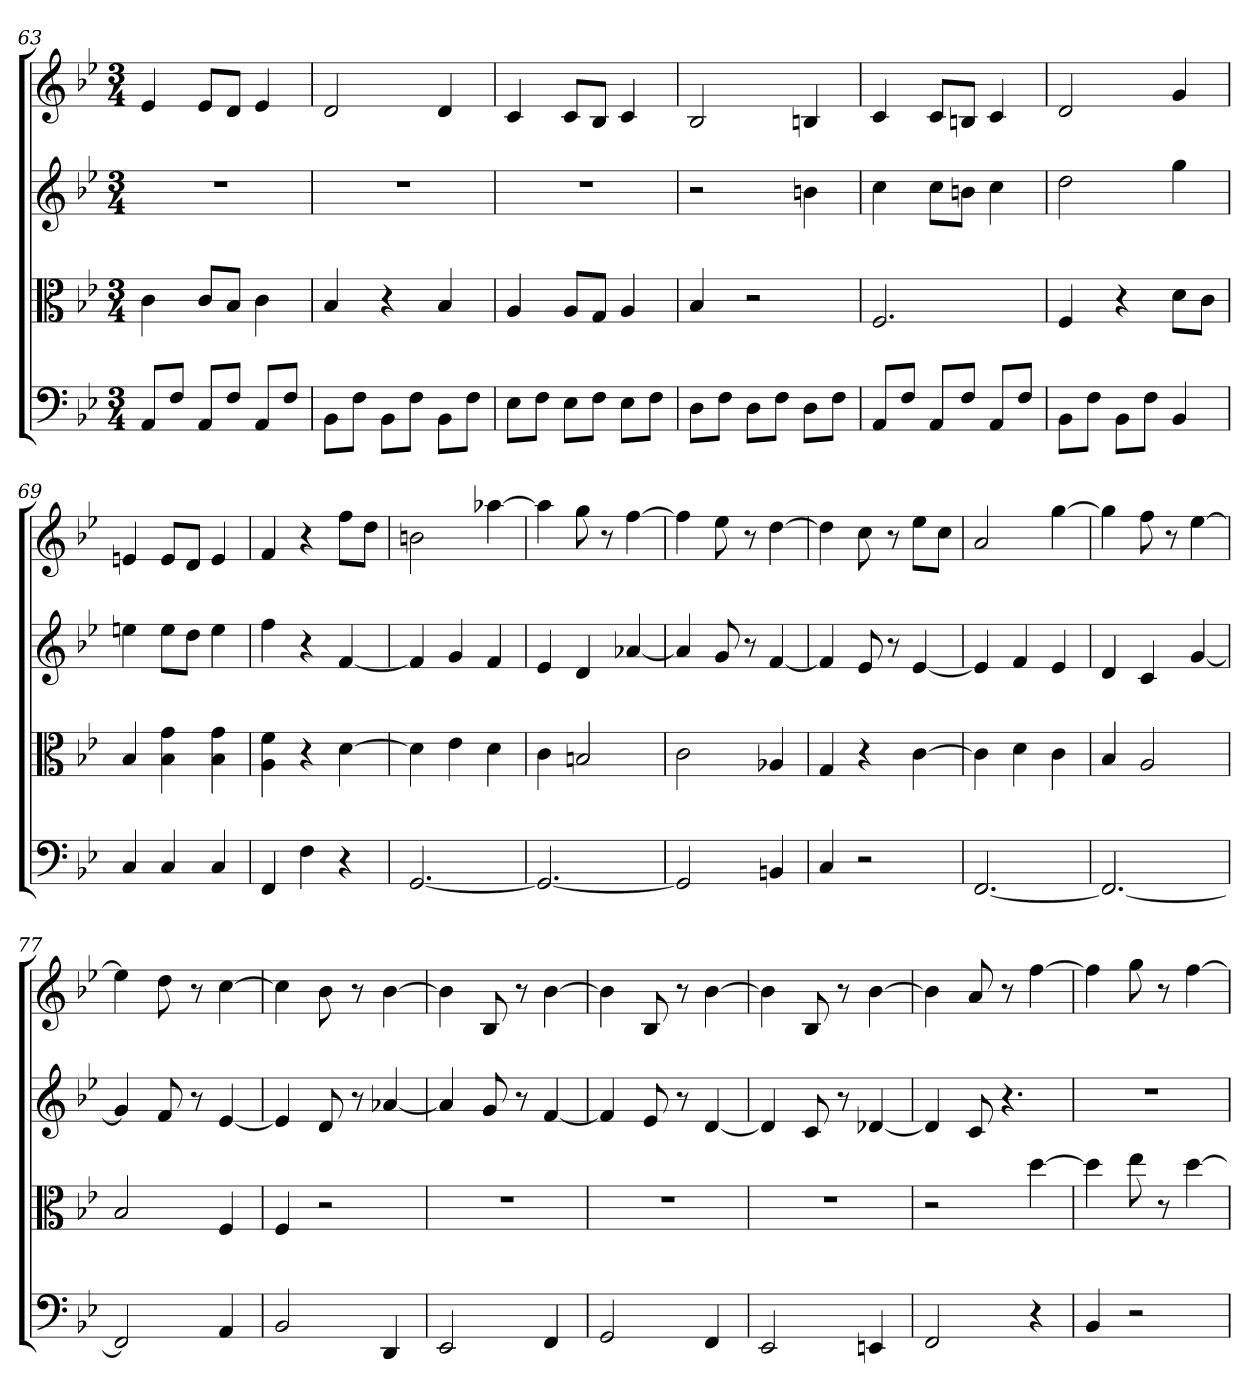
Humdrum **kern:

**kern	**kern	**kern	**kern
*part4	*part3	*part2	*part1
*staff4	*staff3	*staff2	*staff1
*clefF4	*clefC3	*	*
*k[b-e-]	*k[b-e-]	*k[b-e-]	*k[b-e-]
*B-:	*B-:	*B-:	*B-:
*M3/4	*M3/4	*M3/4	*M3/4
=63	=63	=63	=63
8AA/L	4c	2.r	4e-
8F/J	.	.	.
8AA/L	8c/L	.	8e-L
8F/J	8B-/J	.	8dJ
8AA/L	4c	.	4e-
8F/J	.	.	.
=64	=64	=64	=64
8BB-\L	4B-	2.r	2d
8F\J	.	.	.
8BB-\L	4r	.	.
8F\J	.	.	.
8BB-\L	4B-	.	4d
8F\J	.	.	.
=65	=65	=65	=65
8E-\L	4A	2.r	4c
8F\J	.	.	.
8E-\L	8A/L	.	8cL
8F\J	8G/J	.	8B-J
8E-\L	4A	.	4c
8F\J	.	.	.
=66	=66	=66	=66
8D\L	4B-	2r	2B-
8F\J	.	.	.
8D\L	2r	.	.
8F\J	.	.	.
8D\L	.	4bn	4Bn
8F\J	.	.	.
=67	=67	=67	=67
8AA/L	2.F	4cc	4c
8F/J	.	.	.
8AA/L	.	8ccL	8cL
8F/J	.	8bnJ	8BnJ
8AA/L	.	4cc	4c
8F/J	.	.	.
=68	=68	=68	=68
8BB-\L	4F	2dd	2d
8F\J	.	.	.
8BB-\L	4r	.	.
8F\J	.	.	.
4BB-	8d\L	4gg	4g
.	8c\J	.	.
=69	=69	=69	=69
4C	4B-	4een	4en
4C	4B- 4g	8eeL	8eL
.	.	8ddJ	8dJ
4C	4B- 4g	4ee	4e
=70	=70	=70	=70
4FF	4A 4f	4ff	4f
4F	4r	4r	4r
4r	[4d	[4f	8ffL
.	.	.	8ddJ
=71	=71	=71	=71
[2.GG	4d]	4f]	2bn
.	4e-	4g	.
.	4d	4f	[4aa-X
=72	=72	=72	=72
2.GG_	4c	4e-	4aa-]
.	2Bn	4d	8gg
.	.	.	8r
.	.	[4a-X	[4ff
=73	=73	=73	=73
2GG]	2c	4a-]	4ff]
.	.	8g	8ee-
.	.	8r	8r
4BBn	4A-X	[4f	[4dd
=74	=74	=74	=74
4C	4G	4f]	4dd]
2r	4r	8e-	8cc
.	.	8r	8r
.	[4c	[4e-	8ee-L
.	.	.	8ccJ
=75	=75	=75	=75
[2.FF	4c]	4e-]	2a
.	4d	4f	.
.	4c	4e-	[4gg
=76	=76	=76	=76
2.FF_	4B-	4d	4gg]
.	2A	4c	8ff
.	.	.	8r
.	.	[4g	[4ee-
=77	=77	=77	=77
2FF]	2B-	4g]	4ee-]
.	.	8f	8dd
.	.	8r	8r
4AA	4F	[4e-	[4cc
=78	=78	=78	=78
2BB-	4F	4e-]	4cc]
.	2r	8d	8b-
.	.	8r	8r
4DD	.	[4a-X	[4b-
=79	=79	=79	=79
2EE-	2.r	4a-]	4b-]
.	.	8g	8B-
.	.	8r	8r
4FF	.	[4f	[4b-
=80	=80	=80	=80
2GG	2.r	4f]	4b-]
.	.	8e-	8B-
.	.	8r	8r
4FF	.	[4d	[4b-
=81	=81	=81	=81
2EE-	2.r	4d]	4b-]
.	.	8c	8B-
.	.	8r	8r
4EEn	.	[4d-X	[4b-
=82	=82	=82	=82
2FF	2r	4d-]	4b-]
.	.	8c	8a
.	.	4.r	8r
4r	[4dd	.	[4ff
=83	=83	=83	=83
4BB-	4dd]	2.r	4ff]
2r	8ee-	.	8gg
.	8r	.	8r
.	[4dd	.	[4ff
=	=	=	=
*-	*-	*-	*-
